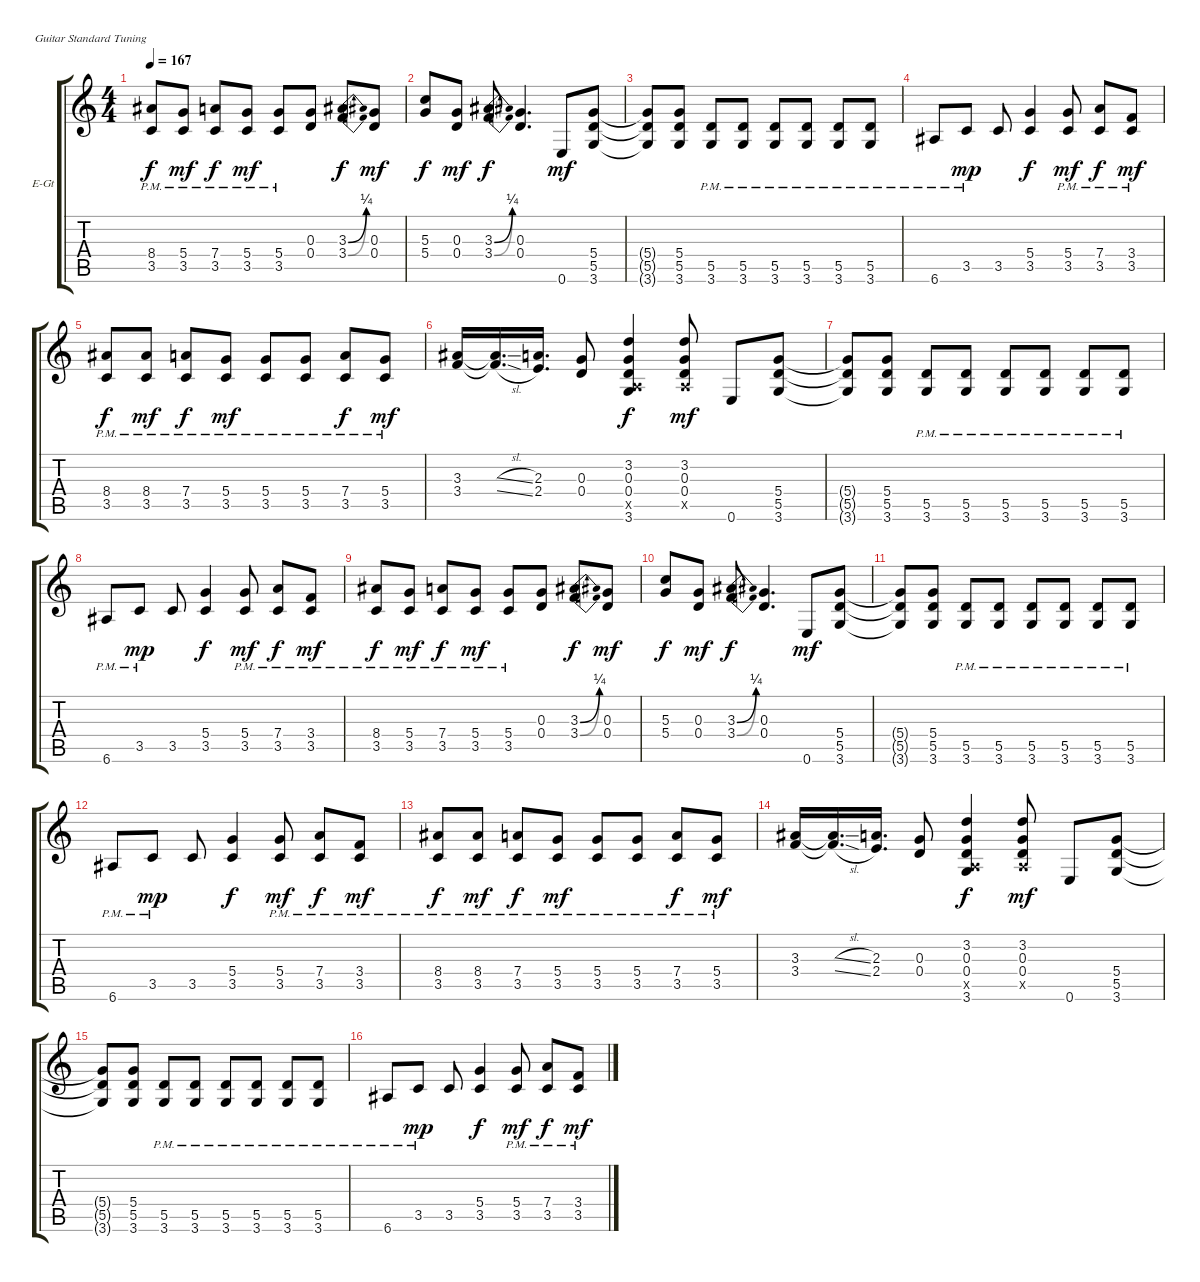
\bracketExtendMode groupsimilarinstruments
\firstSystemTrackNameOrientation horizontal
\otherSystemsTrackNameOrientation horizontal
\track ("Rhythm" "E-Gt") {instrument overdrivenguitar}
\staff {score tabs}
\tuning (E4 B3 G3 D3 A2 E2)
\ts (4 4)
\tempo 167
\clef g2
\scale
0.201415
\ks c
(8.4{pm} 3.5{pm}).8{dy f} (5.4{pm} 3.5{pm}).8{dy mf} (7.4{pm} 3.5{pm}).8{dy f} (5.4{pm} 3.5{pm}).8{dy mf} (5.4{pm} 3.5{pm}).8 (0.3 0.4).8 (3.3{be (bend 0 0 60 1)} 3.4{be (bend 0 0 60 1)}).8{dy f} (0.3 0.4).8{dy mf} |
\scale
0.294427 (5.3 5.4).8{dy f} (0.3 0.4).8{dy mf} (3.3{be (bend 0 0 60 1)} 3.4{be (bend 0 0 60 1)}).8{dy f} (0.3 0.4).4{d} 0.6.8{dy mf} (5.4 5.5 3.6).8 |
\scale
0.277837 (5.4{t} 5.5{t} 3.6{t}).8 (5.5 3.6 5.4).8 (5.5{pm} 3.6{pm}).8 (5.5{pm} 3.6{pm}).8 (5.5{pm} 3.6{pm}).8 (5.5{pm} 3.6{pm}).8 (5.5{pm} 3.6{pm}).8 (5.5{pm} 3.6{pm}).8 |
\scale
0.225878 6.6{pm}.8 3.5{pm}.8{dy mp} 3.5.8 (5.4 3.5).4{dy f} (5.4{pm} 3.5{pm}).8{dy mf} (7.4{pm} 3.5{pm}).8{dy f} (3.4{pm} 3.5{pm}).8{dy mf} |
\scale
0.202138 (8.4{pm} 3.5{pm}).8{dy f} (8.4{pm} 3.5{pm}).8{dy mf} (7.4{pm} 3.5{pm}).8{dy f} (5.4{pm} 3.5{pm}).8{dy mf} (5.4{pm} 3.5{pm}).8 (5.4{pm} 3.5{pm}).8 (7.4{pm} 3.5{pm}).8{dy f} (5.4{pm} 3.5{pm}).8{dy mf} |
\scale
0.295045 (3.3 3.4).16 (3.3{sl t} 3.4{sl t}).16{d} (2.3 2.4).16{d} (0.3 0.4).8 (0.4 0.5{x} 3.6 3.2 0.3).4{dy f} (0.3 0.4 3.2 0.5{x}).8{dy mf} 0.6.8 (5.4 5.5 3.6).8 |
\scale
0.27972 (5.4{t} 5.5{t} 3.6{t}).8 (5.5 3.6 5.4).8 (5.5{pm} 3.6{pm}).8 (5.5{pm} 3.6{pm}).8 (5.5{pm} 3.6{pm}).8 (5.5{pm} 3.6{pm}).8 (5.5{pm} 3.6{pm}).8 (5.5{pm} 3.6{pm}).8 |
\scale
0.220043 6.6{pm}.8 3.5{pm}.8{dy mp} 3.5.8 (5.4 3.5).4{dy f} (5.4{pm} 3.5{pm}).8{dy mf} (7.4{pm} 3.5{pm}).8{dy f} (3.4{pm} 3.5{pm}).8{dy mf} |
\scale
0.205671 (8.4{pm} 3.5{pm}).8{dy f} (5.4{pm} 3.5{pm}).8{dy mf} (7.4{pm} 3.5{pm}).8{dy f} (5.4{pm} 3.5{pm}).8{dy mf} (5.4{pm} 3.5{pm}).8 (0.3 0.4).8 (3.3{be (bend 0 0 60 1)} 3.4{be (bend 0 0 60 1)}).8{dy f} (0.3 0.4).8{dy mf} |
\scale
0.289606 (5.3 5.4).8{dy f} (0.3 0.4).8{dy mf} (3.3{be (bend 0 0 60 1)} 3.4{be (bend 0 0 60 1)}).8{dy f} (0.3 0.4).4{d} 0.6.8{dy mf} (5.4 5.5 3.6).8 |
\scale
0.279549 (5.4{t} 5.5{t} 3.6{t}).8 (5.5 3.6 5.4).8 (5.5{pm} 3.6{pm}).8 (5.5{pm} 3.6{pm}).8 (5.5{pm} 3.6{pm}).8 (5.5{pm} 3.6{pm}).8 (5.5{pm} 3.6{pm}).8 (5.5{pm} 3.6{pm}).8 |
\scale
0.215498 6.6{pm}.8 3.5{pm}.8{dy mp} 3.5.8 (5.4 3.5).4{dy f} (5.4{pm} 3.5{pm}).8{dy mf} (7.4{pm} 3.5{pm}).8{dy f} (3.4{pm} 3.5{pm}).8{dy mf} |
\scale
0.215898 (8.4{pm} 3.5{pm}).8{dy f} (8.4{pm} 3.5{pm}).8{dy mf} (7.4{pm} 3.5{pm}).8{dy f} (5.4{pm} 3.5{pm}).8{dy mf} (5.4{pm} 3.5{pm}).8 (5.4{pm} 3.5{pm}).8 (7.4{pm} 3.5{pm}).8{dy f} (5.4{pm} 3.5{pm}).8{dy mf} |
\scale
0.287095 (3.3 3.4).16 (3.3{sl t} 3.4{sl t}).16{d} (2.3 2.4).16{d} (0.3 0.4).8 (0.4 0.5{x} 3.6 3.2 0.3).4{dy f} (0.3 0.4 3.2 0.5{x}).8{dy mf} 0.6.8 (5.4 5.5 3.6).8 |
\scale
0.28221 (5.4{t} 5.5{t} 3.6{t}).8 (5.5 3.6 5.4).8 (5.5{pm} 3.6{pm}).8 (5.5{pm} 3.6{pm}).8 (5.5{pm} 3.6{pm}).8 (5.5{pm} 3.6{pm}).8 (5.5{pm} 3.6{pm}).8 (5.5{pm} 3.6{pm}).8 |
\scale
0.213387 6.6{pm}.8 3.5{pm}.8{dy mp} 3.5.8 (5.4 3.5).4{dy f} (5.4{pm} 3.5{pm}).8{dy mf} (7.4{pm} 3.5{pm}).8{dy f} (3.4{pm} 3.5{pm}).8{dy mf}
